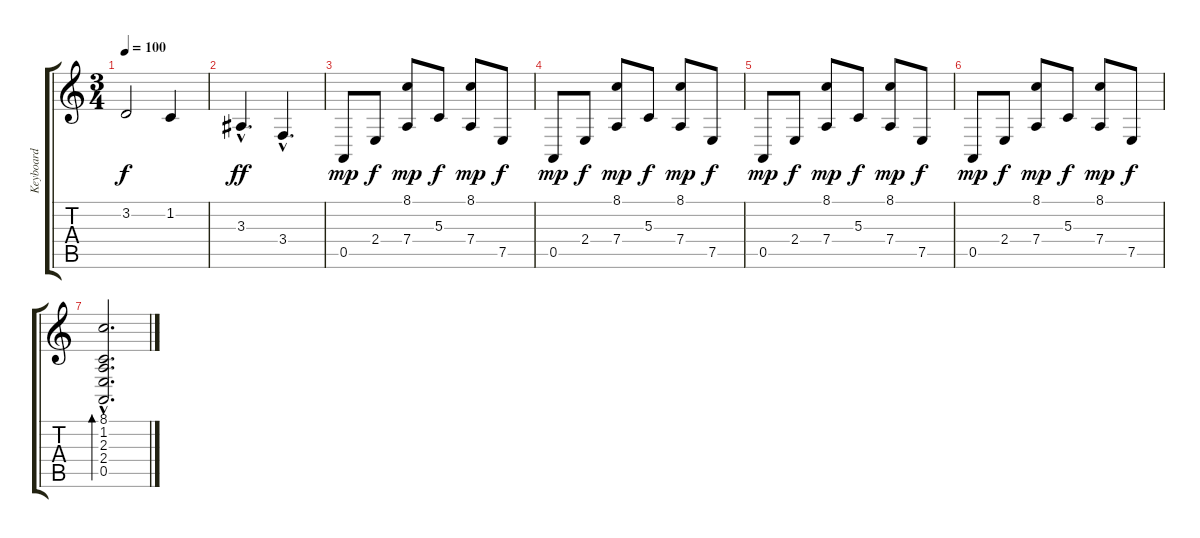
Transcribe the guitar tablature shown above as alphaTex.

\track ("Keyboard" "Keyboard") {instrument orchestralharp}
\staff {score tabs}
\tuning (E4 B3 G3 D3 A2 E2) {hide}
\ts (3 4)
\tempo 100
\clef g2
\ks c
3.2.2{dy f} 1.2.4 |
3.3{hac}.4{d dy ff} 3.4{hac}.4{d} |
0.5.8{dy mp} 2.4.8{dy f} (8.1 7.4).8{dy mp} 5.3.8{dy f} (8.1 7.4).8{dy mp} 7.5.8{dy f} |
0.5.8{dy mp} 2.4.8{dy f} (8.1 7.4).8{dy mp} 5.3.8{dy f} (8.1 7.4).8{dy mp} 7.5.8{dy f} |
0.5.8{dy mp} 2.4.8{dy f} (8.1 7.4).8{dy mp} 5.3.8{dy f} (8.1 7.4).8{dy mp} 7.5.8{dy f} |
0.5.8{dy mp} 2.4.8{dy f} (8.1 7.4).8{dy mp} 5.3.8{dy f} (8.1 7.4).8{dy mp} 7.5.8{dy f} |
(8.1{hac} 1.2{hac} 2.3{hac} 2.4{hac} 0.5{hac}).2{d bd 120}
